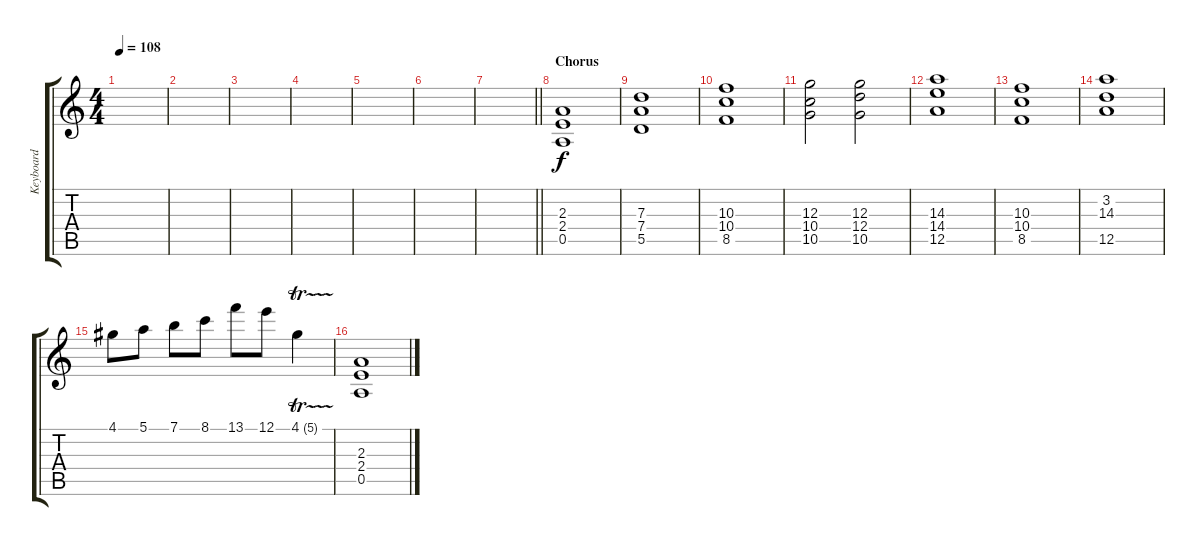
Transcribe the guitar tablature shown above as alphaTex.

\track ("Keyboard" "Keyboard") {instrument distortionguitar}
\staff {score tabs}
\tuning (E4 B3 G3 D3 A2 D2) {hide}
\ts (4 4)
\tempo 108
\clef g2
\ks c
|
|
|
|
|
|
\barLineRight lightlight
|
\section ("" "Chorus")
(2.3 2.4 0.5).1 |
(7.3 7.4 5.5).1 |
(10.3 10.4 8.5).1 |
(12.3 10.4 10.5).2 (12.3 12.4 10.5).2 |
(14.3 14.4 12.5).1 |
(10.3 10.4 8.5).1 |
(3.2 14.3 12.5).1 |
4.1.8 5.1.8 7.1.8 8.1.8 13.1.8 12.1.8 4.1{tr (5 32)}.4 |
(2.3 2.4 0.5).1
